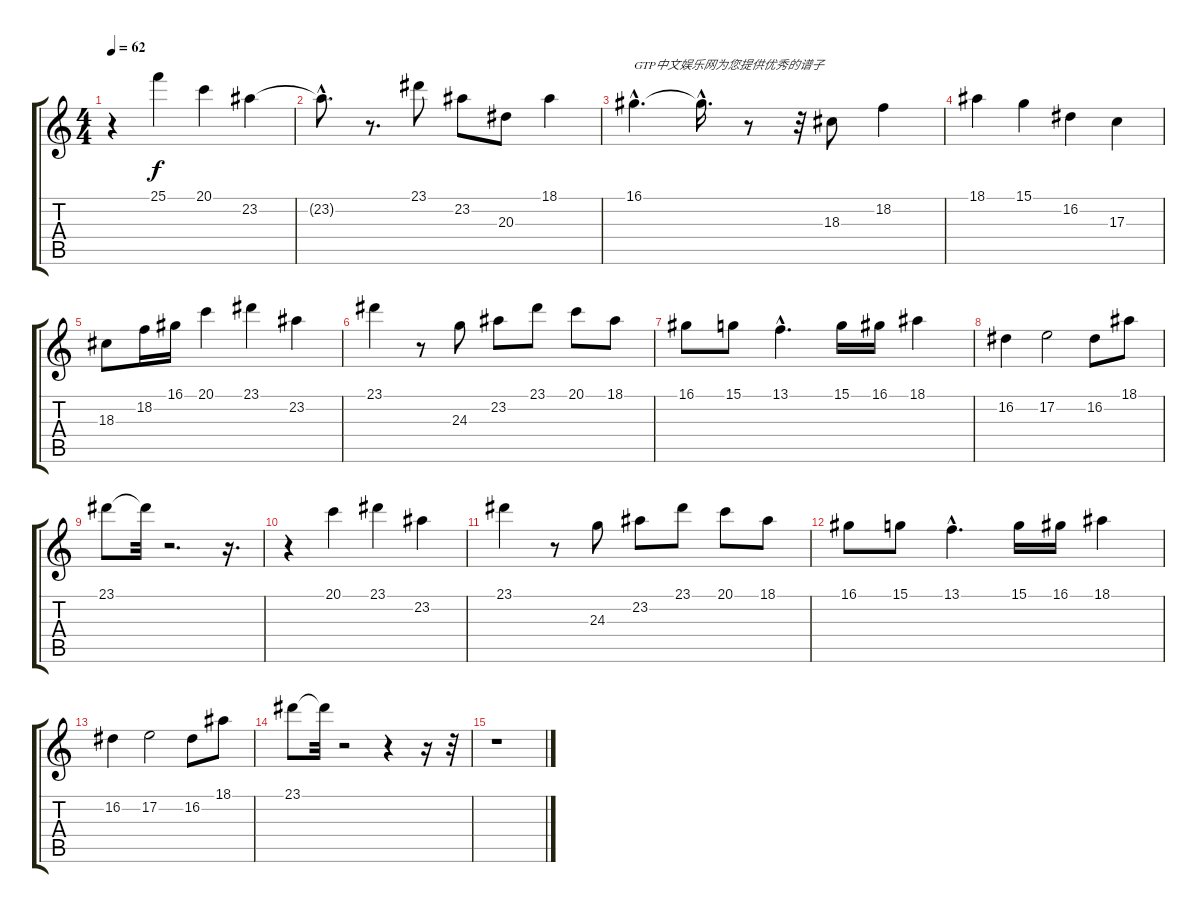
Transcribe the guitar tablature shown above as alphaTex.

\track "" {instrument synthstrings1}
\staff {score tabs}
\tuning (E4 B3 G3 D3 A2 E2) {hide}
\ts (4 4)
\tempo 62
\clef g2
\ks c
r.4{dy f instrument synthstrings1} 25.1.4 20.1.4 23.2.4 |
23.2{hac t}.8{d} r.8{d} 23.1.8 23.2.8 20.3.8 18.1.4 |
16.1{hac}.4{d txt "GTP中文娱乐网为您提供优秀的谱子"} 16.1{hac t}.16{d} r.8 r.32 18.3.8 18.2.4 |
18.1.4 15.1.4 16.2.4 17.3.4 |
18.3.8 18.2.16 16.1.16 20.1.4 23.1.4 23.2.4 |
23.1.4 r.8 24.3.8 23.2.8 23.1.8 20.1.8 18.1.8 |
16.1.8 15.1.8 13.1{hac}.4{d} 15.1.16 16.1.16 18.1.4 |
16.2.4 17.2.2 16.2.8 18.1.8 |
23.1.8 23.1{t}.32 r.2{d} r.16{d} |
r.4 20.1.4 23.1.4 23.2.4 |
23.1.4 r.8 24.3.8 23.2.8 23.1.8 20.1.8 18.1.8 |
16.1.8 15.1.8 13.1{hac}.4{d} 15.1.16 16.1.16 18.1.4 |
16.2.4 17.2.2 16.2.8 18.1.8 |
23.1.8 23.1{t}.32 r.2 r.4 r.16 r.32 |
r.1
